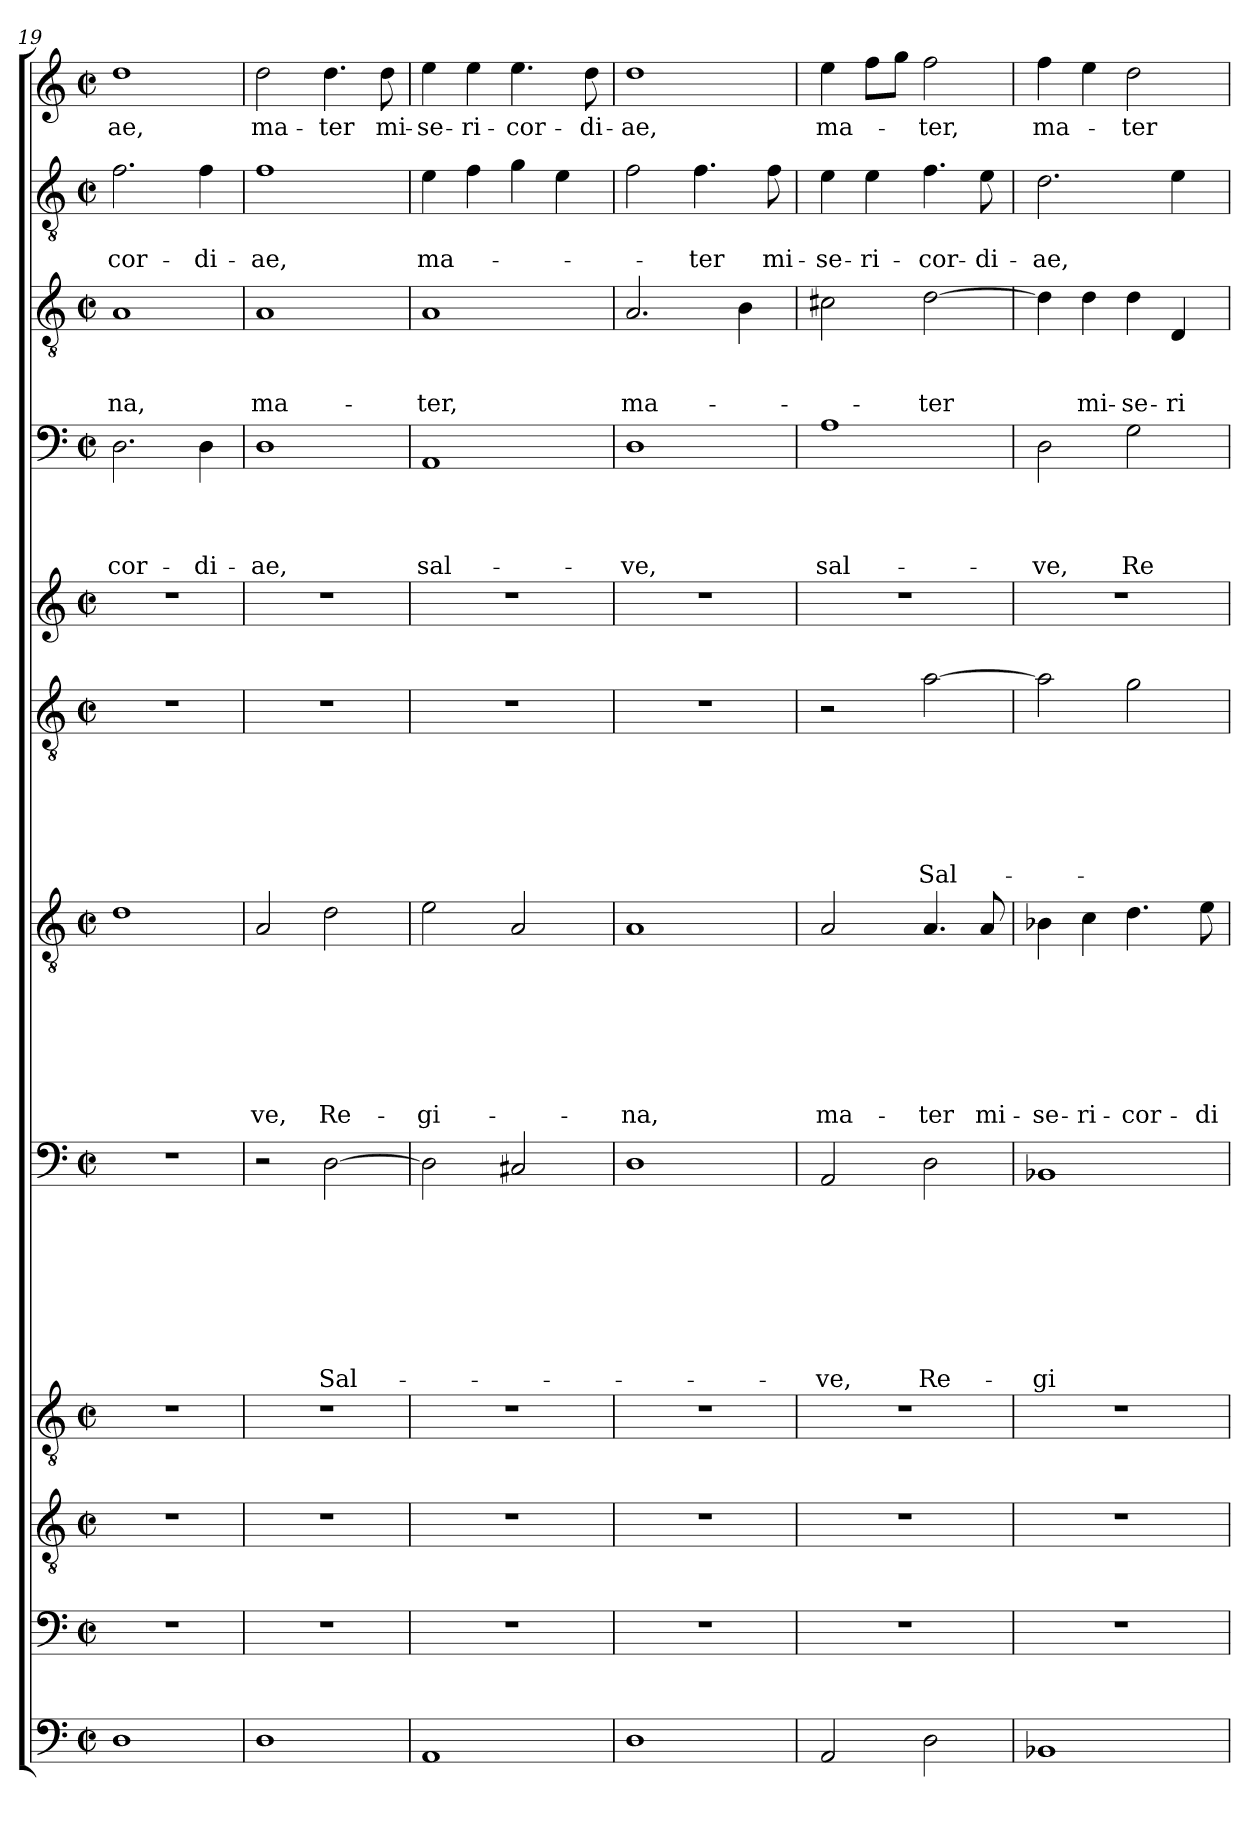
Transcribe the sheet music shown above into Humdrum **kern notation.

**kern	**kern	**kern	**kern	**kern	**text	**text	**text	**text	**text	**text	**text	**text	**kern	**text	**text	**text	**text	**text	**text	**text	**kern	**text	**text	**text	**text	**text	**text	**kern	**kern	**text	**text	**text	**text	**kern	**text	**text	**text	**kern	**text	**text	**kern	**text
*part12	*part11	*part10	*part9	*part8	*part8	*part8	*part8	*part8	*part8	*part8	*part8	*part8	*part7	*part7	*part7	*part7	*part7	*part7	*part7	*part7	*part6	*part6	*part6	*part6	*part6	*part6	*part6	*part5	*part4	*part4	*part4	*part4	*part4	*part3	*part3	*part3	*part3	*part2	*part2	*part2	*part1	*part1
*staff12	*staff11	*staff10	*staff9	*staff8	*staff8	*staff8	*staff8	*staff8	*staff8	*staff8	*staff8	*staff8	*staff7	*staff7	*staff7	*staff7	*staff7	*staff7	*staff7	*staff7	*staff6	*staff6	*staff6	*staff6	*staff6	*staff6	*staff6	*staff5	*staff4	*staff4	*staff4	*staff4	*staff4	*staff3	*staff3	*staff3	*staff3	*staff2	*staff2	*staff2	*staff1	*staff1
*clefF4	*clefF4	*clefGv2	*clefGv2	*clefF4	*	*	*	*	*	*	*	*	*clefGv2	*	*	*	*	*	*	*	*clefGv2	*	*	*	*	*	*	*clefG2	*clefF4	*	*	*	*	*clefGv2	*	*	*	*clefGv2	*	*	*clefG2	*
*k[]	*k[]	*k[]	*k[]	*k[]	*	*	*	*	*	*	*	*	*k[]	*	*	*	*	*	*	*	*k[]	*	*	*	*	*	*	*k[]	*k[]	*	*	*	*	*k[]	*	*	*	*k[]	*	*	*k[]	*
*C:	*C:	*C:	*C:	*C:	*	*	*	*	*	*	*	*	*C:	*	*	*	*	*	*	*	*C:	*	*	*	*	*	*	*C:	*C:	*	*	*	*	*C:	*	*	*	*C:	*	*	*C:	*
*M2/2	*M2/2	*M2/2	*M2/2	*M2/2	*	*	*	*	*	*	*	*	*M2/2	*	*	*	*	*	*	*	*M2/2	*	*	*	*	*	*	*M2/2	*M2/2	*	*	*	*	*M2/2	*	*	*	*M2/2	*	*	*M2/2	*
*met(c|)	*met(c|)	*met(c|)	*met(c|)	*met(c|)	*	*	*	*	*	*	*	*	*met(c|)	*	*	*	*	*	*	*	*met(c|)	*	*	*	*	*	*	*met(c|)	*met(c|)	*	*	*	*	*met(c|)	*	*	*	*met(c|)	*	*	*met(c|)	*
=19	=19	=19	=19	=19	=19	=19	=19	=19	=19	=19	=19	=19	=19	=19	=19	=19	=19	=19	=19	=19	=19	=19	=19	=19	=19	=19	=19	=19	=19	=19	=19	=19	=19	=19	=19	=19	=19	=19	=19	=19	=19	=19
1D	1r	1r	1r	1r	.	.	.	.	.	.	.	.	1d	.	.	.	.	.	.	.	1r	.	.	.	.	.	.	1r	2.D\	.	.	.	-cor-	1A	.	.	-na,	2.f\	.	-cor-	1dd	-ae,
.	.	.	.	.	.	.	.	.	.	.	.	.	.	.	.	.	.	.	.	.	.	.	.	.	.	.	.	.	4D\	.	.	.	-di-	.	.	.	.	4f\	.	-di-	.	.
=20	=20	=20	=20	=20	=20	=20	=20	=20	=20	=20	=20	=20	=20	=20	=20	=20	=20	=20	=20	=20	=20	=20	=20	=20	=20	=20	=20	=20	=20	=20	=20	=20	=20	=20	=20	=20	=20	=20	=20	=20	=20	=20
1D	1r	1r	1r	2r	.	.	.	.	.	.	.	.	2A/	.	.	.	.	.	.	-ve,	1r	.	.	.	.	.	.	1r	1D	.	.	.	-ae,	1A	.	.	ma-	1f	.	-ae,	2dd\	ma-
.	.	.	.	[2D\	.	.	.	.	.	.	.	Sal-	2d\	.	.	.	.	.	.	Re-	.	.	.	.	.	.	.	.	.	.	.	.	.	.	.	.	.	.	.	.	4.dd\	-ter
.	.	.	.	.	.	.	.	.	.	.	.	.	.	.	.	.	.	.	.	.	.	.	.	.	.	.	.	.	.	.	.	.	.	.	.	.	.	.	.	.	8dd\	mi-
=21	=21	=21	=21	=21	=21	=21	=21	=21	=21	=21	=21	=21	=21	=21	=21	=21	=21	=21	=21	=21	=21	=21	=21	=21	=21	=21	=21	=21	=21	=21	=21	=21	=21	=21	=21	=21	=21	=21	=21	=21	=21	=21
1AA	1r	1r	1r	2D\]	.	.	.	.	.	.	.	.	2e\	.	.	.	.	.	.	-gi-	1r	.	.	.	.	.	.	1r	1AA	.	.	.	sal-	1A	.	.	-ter,	4e\	.	ma-	4ee\	-se-
.	.	.	.	.	.	.	.	.	.	.	.	.	.	.	.	.	.	.	.	.	.	.	.	.	.	.	.	.	.	.	.	.	.	.	.	.	.	4f\	.	.	4ee\	-ri-
.	.	.	.	2C#X/	.	.	.	.	.	.	.	.	2A/	.	.	.	.	.	.	.	.	.	.	.	.	.	.	.	.	.	.	.	.	.	.	.	.	4g\	.	.	4.ee\	-cor-
.	.	.	.	.	.	.	.	.	.	.	.	.	.	.	.	.	.	.	.	.	.	.	.	.	.	.	.	.	.	.	.	.	.	.	.	.	.	4e\	.	.	.	.
.	.	.	.	.	.	.	.	.	.	.	.	.	.	.	.	.	.	.	.	.	.	.	.	.	.	.	.	.	.	.	.	.	.	.	.	.	.	.	.	.	8dd\	-di-
=22	=22	=22	=22	=22	=22	=22	=22	=22	=22	=22	=22	=22	=22	=22	=22	=22	=22	=22	=22	=22	=22	=22	=22	=22	=22	=22	=22	=22	=22	=22	=22	=22	=22	=22	=22	=22	=22	=22	=22	=22	=22	=22
1D	1r	1r	1r	1D	.	.	.	.	.	.	.	.	1A	.	.	.	.	.	.	-na,	1r	.	.	.	.	.	.	1r	1D	.	.	.	-ve,	2.A/	.	.	ma-	2f\	.	.	1dd	-ae,
.	.	.	.	.	.	.	.	.	.	.	.	.	.	.	.	.	.	.	.	.	.	.	.	.	.	.	.	.	.	.	.	.	.	.	.	.	.	4.f\	.	-ter	.	.
.	.	.	.	.	.	.	.	.	.	.	.	.	.	.	.	.	.	.	.	.	.	.	.	.	.	.	.	.	.	.	.	.	.	4B\	.	.	.	.	.	.	.	.
.	.	.	.	.	.	.	.	.	.	.	.	.	.	.	.	.	.	.	.	.	.	.	.	.	.	.	.	.	.	.	.	.	.	.	.	.	.	8f\	.	mi-	.	.
=23	=23	=23	=23	=23	=23	=23	=23	=23	=23	=23	=23	=23	=23	=23	=23	=23	=23	=23	=23	=23	=23	=23	=23	=23	=23	=23	=23	=23	=23	=23	=23	=23	=23	=23	=23	=23	=23	=23	=23	=23	=23	=23
2AA/	1r	1r	1r	2AA/	.	.	.	.	.	.	.	-ve,	2A/	.	.	.	.	.	.	ma-	2r	.	.	.	.	.	.	1r	1A	.	.	.	sal-	2c#X\	.	.	.	4e\	.	-se-	4ee\	ma-
.	.	.	.	.	.	.	.	.	.	.	.	.	.	.	.	.	.	.	.	.	.	.	.	.	.	.	.	.	.	.	.	.	.	.	.	.	.	4e\	.	-ri-	8ff\L	.
.	.	.	.	.	.	.	.	.	.	.	.	.	.	.	.	.	.	.	.	.	.	.	.	.	.	.	.	.	.	.	.	.	.	.	.	.	.	.	.	.	8gg\J	.
2D\	.	.	.	2D\	.	.	.	.	.	.	.	Re-	4.A/	.	.	.	.	.	.	-ter	[2a\	.	.	.	.	.	Sal-	.	.	.	.	.	.	[2d\	.	.	-ter	4.f\	.	-cor-	2ff\	-ter,
.	.	.	.	.	.	.	.	.	.	.	.	.	8A/	.	.	.	.	.	.	mi-	.	.	.	.	.	.	.	.	.	.	.	.	.	.	.	.	.	8e\	.	-di-	.	.
!!LO:PB:g=z
=24	=24	=24	=24	=24	=24	=24	=24	=24	=24	=24	=24	=24	=24	=24	=24	=24	=24	=24	=24	=24	=24	=24	=24	=24	=24	=24	=24	=24	=24	=24	=24	=24	=24	=24	=24	=24	=24	=24	=24	=24	=24	=24
1BB-X	1r	1r	1r	1BB-X	.	.	.	.	.	.	.	-gi-	4B-X\	.	.	.	.	.	.	-se-	2a\]	.	.	.	.	.	.	1r	2D\	.	.	.	-ve,	4d\]	.	.	.	2.d\	.	-ae,	4ff\	ma-
.	.	.	.	.	.	.	.	.	.	.	.	.	4c\	.	.	.	.	.	.	-ri-	.	.	.	.	.	.	.	.	.	.	.	.	.	4d\	.	.	mi-	.	.	.	4ee\	.
.	.	.	.	.	.	.	.	.	.	.	.	.	4.d\	.	.	.	.	.	.	-cor-	2g\	.	.	.	.	.	.	.	2G\	.	.	.	Re-	4d\	.	.	-se-	.	.	.	2dd\	-ter
.	.	.	.	.	.	.	.	.	.	.	.	.	.	.	.	.	.	.	.	.	.	.	.	.	.	.	.	.	.	.	.	.	.	4D/	.	.	-ri-	4e\	.	.	.	.
.	.	.	.	.	.	.	.	.	.	.	.	.	8e\	.	.	.	.	.	.	-di-	.	.	.	.	.	.	.	.	.	.	.	.	.	.	.	.	.	.	.	.	.	.
=	=	=	=	=	=	=	=	=	=	=	=	=	=	=	=	=	=	=	=	=	=	=	=	=	=	=	=	=	=	=	=	=	=	=	=	=	=	=	=	=	=	=
*-	*-	*-	*-	*-	*-	*-	*-	*-	*-	*-	*-	*-	*-	*-	*-	*-	*-	*-	*-	*-	*-	*-	*-	*-	*-	*-	*-	*-	*-	*-	*-	*-	*-	*-	*-	*-	*-	*-	*-	*-	*-	*-
